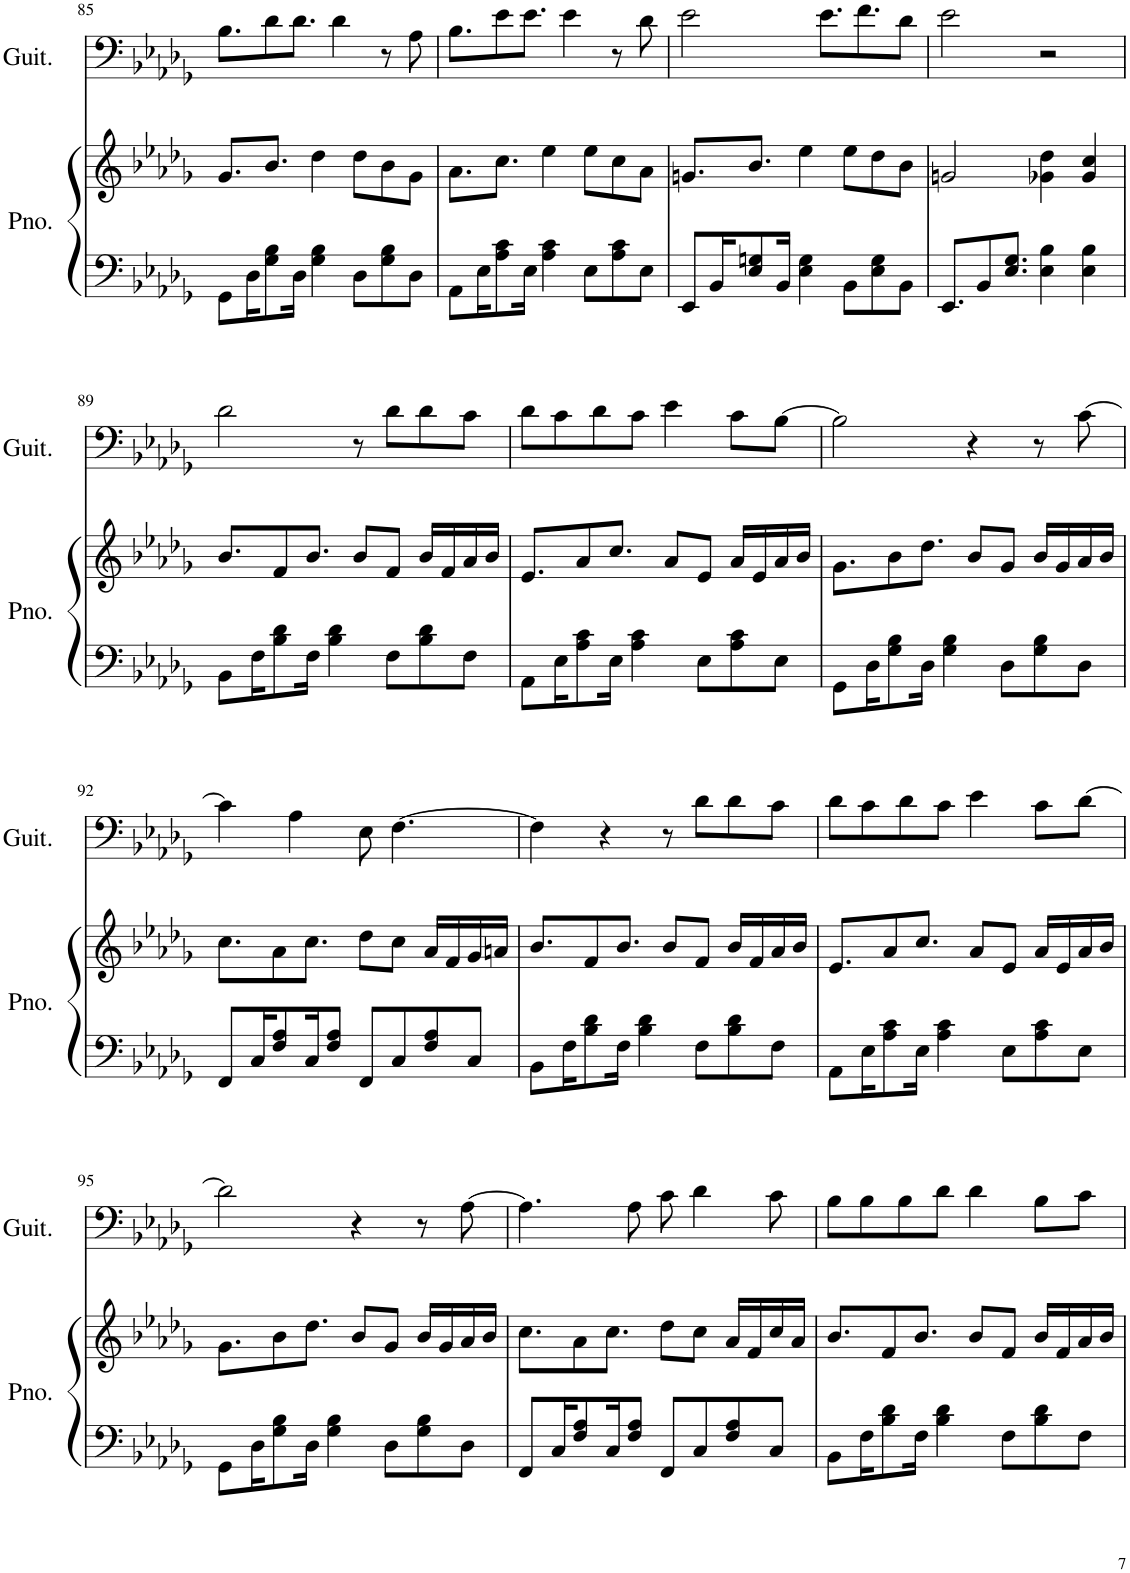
**kern	**kern	**kern
*part2	*part2	*part1
*staff3	*staff2	*staff1
*I"Piano	*	*I"Acoustic Guitar
*I'Pno.	*	*I'Guit.
!!LO:PB:g=z
*clefF4	*clefG2	*clefF4
*k[b-e-a-d-g-]	*k[b-e-a-d-g-]	*k[b-e-a-d-g-]
*M4/4	*M4/4	*M4/4
=85	=85	=85
8GG-\L	8.g-/L	8.B-\L
16D-\K	.	.
8G-\ 8B-\	8.b-/J	8d-\
16D-\Jk	.	8.d-\J
4G-\ 4B-\	4dd-\	.
.	.	4d-\
8D-\L	8dd-\L	.
8G-\ 8B-\	8b-\	8r
8D-\J	8g-\J	8A-\
=86	=86	=86
8AA-\L	8.a-\L	8.B-\L
16E-\K	.	.
8A-\ 8c\	8.cc\J	8e-\
16E-\Jk	.	8.e-\J
4A-\ 4c\	4ee-\	.
.	.	4e-\
8E-\L	8ee-\L	.
8A-\ 8c\	8cc\	8r
8E-\J	8a-\J	8d-\
=87	=87	=87
8EE-/L	8.gn/L	2e-\
16BB-/K	.	.
8E-/ 8Gn/	8.b-/J	.
16BB-/Jk	.	.
4E-\ 4G\	4ee-\	.
.	.	8.e-\L
8BB-\L	8ee-\L	.
.	.	8.f\
8E-\ 8G\	8dd-\	.
8BB-\J	8b-\J	8d-\J
=88	=88	=88
8.EE-/L	2gn/	2e-\
8BB-/	.	.
8.E-/ 8.G-/J	.	.
4E-\ 4B-\	4g-X\ 4dd-\	2r
4E-\ 4B-\	4g-/ 4cc/	.
!!LO:LB:g=z
=89	=89	=89
8BB-\L	8.b-/L	2d-\
16F\K	.	.
8B-\ 8d-\	8f/	.
16F\Jk	8.b-/J	.
4B-\ 4d-\	.	.
.	8b-/L	8r
8F\L	8f/J	8d-\L
8B-\ 8d-\	16b-/LL	8d-\
.	16f/	.
8F\J	16a-/	8c\J
.	16b-/JJ	.
=90	=90	=90
8AA-\L	8.e-/L	8d-\L
16E-\K	.	8c\
8A-\ 8c\	8a-/	.
.	.	8d-\
16E-\Jk	8.cc/J	.
4A-\ 4c\	.	8c\J
.	8a-/L	4e-\
8E-\L	8e-/J	.
8A-\ 8c\	16a-/LL	8c\L
.	16e-/	.
8E-\J	16a-/	[8B-\J
.	16b-/JJ	.
=91	=91	=91
8GG-\L	8.g-\L	2B-\]
16D-\K	.	.
8G-\ 8B-\	8b-\	.
16D-\Jk	8.dd-\J	.
4G-\ 4B-\	.	.
.	8b-/L	4r
8D-\L	8g-/J	.
8G-\ 8B-\	16b-/LL	8r
.	16g-/	.
8D-\J	16a-/	[8c\
.	16b-/JJ	.
!!LO:LB:g=z
=92	=92	=92
8FF/L	8.cc\L	4c\]
16C/K	.	.
8F/ 8A-/	8a-\	.
.	.	4A-\
16C/K	8.cc\J	.
8F/ 8A-/J	.	.
8FF/L	8dd-\L	8E-\
8C/	8cc\J	[4.F\
8F/ 8A-/	16a-/LL	.
.	16f/	.
8C/J	16g-/	.
.	16an/JJ	.
=93	=93	=93
8BB-\L	8.b-/L	4F\]
16F\K	.	.
8B-\ 8d-\	8f/	.
.	.	4r
16F\Jk	8.b-/J	.
4B-\ 4d-\	.	.
.	8b-/L	8r
8F\L	8f/J	8d-\L
8B-\ 8d-\	16b-/LL	8d-\
.	16f/	.
8F\J	16a-/	8c\J
.	16b-/JJ	.
=94	=94	=94
8AA-\L	8.e-/L	8d-\L
16E-\K	.	8c\
8A-\ 8c\	8a-/	.
.	.	8d-\
16E-\Jk	8.cc/J	.
4A-\ 4c\	.	8c\J
.	8a-/L	4e-\
8E-\L	8e-/J	.
8A-\ 8c\	16a-/LL	8c\L
.	16e-/	.
8E-\J	16a-/	[8d-\J
.	16b-/JJ	.
!!LO:LB:g=z
=95	=95	=95
8GG-\L	8.g-\L	2d-\]
16D-\K	.	.
8G-\ 8B-\	8b-\	.
16D-\Jk	8.dd-\J	.
4G-\ 4B-\	.	.
.	8b-/L	4r
8D-\L	8g-/J	.
8G-\ 8B-\	16b-/LL	8r
.	16g-/	.
8D-\J	16a-/	[8A-\
.	16b-/JJ	.
=96	=96	=96
8FF/L	8.cc\L	4.A-\]
16C/K	.	.
8F/ 8A-/	8a-\	.
16C/K	8.cc\J	.
8F/ 8A-/J	.	8A-\
8FF/L	8dd-\L	8c\
8C/	8cc\J	4d-\
8F/ 8A-/	16a-/LL	.
.	16f/	.
8C/J	16cc/	8c\
.	16a-/JJ	.
=97	=97	=97
8BB-\L	8.b-/L	8B-\L
16F\K	.	8B-\
8B-\ 8d-\	8f/	.
.	.	8B-\
16F\Jk	8.b-/J	.
4B-\ 4d-\	.	8d-\J
.	8b-/L	4d-\
8F\L	8f/J	.
8B-\ 8d-\	16b-/LL	8B-\L
.	16f/	.
8F\J	16a-/	8c\J
.	16b-/JJ	.
=	=	=
*-	*-	*-
